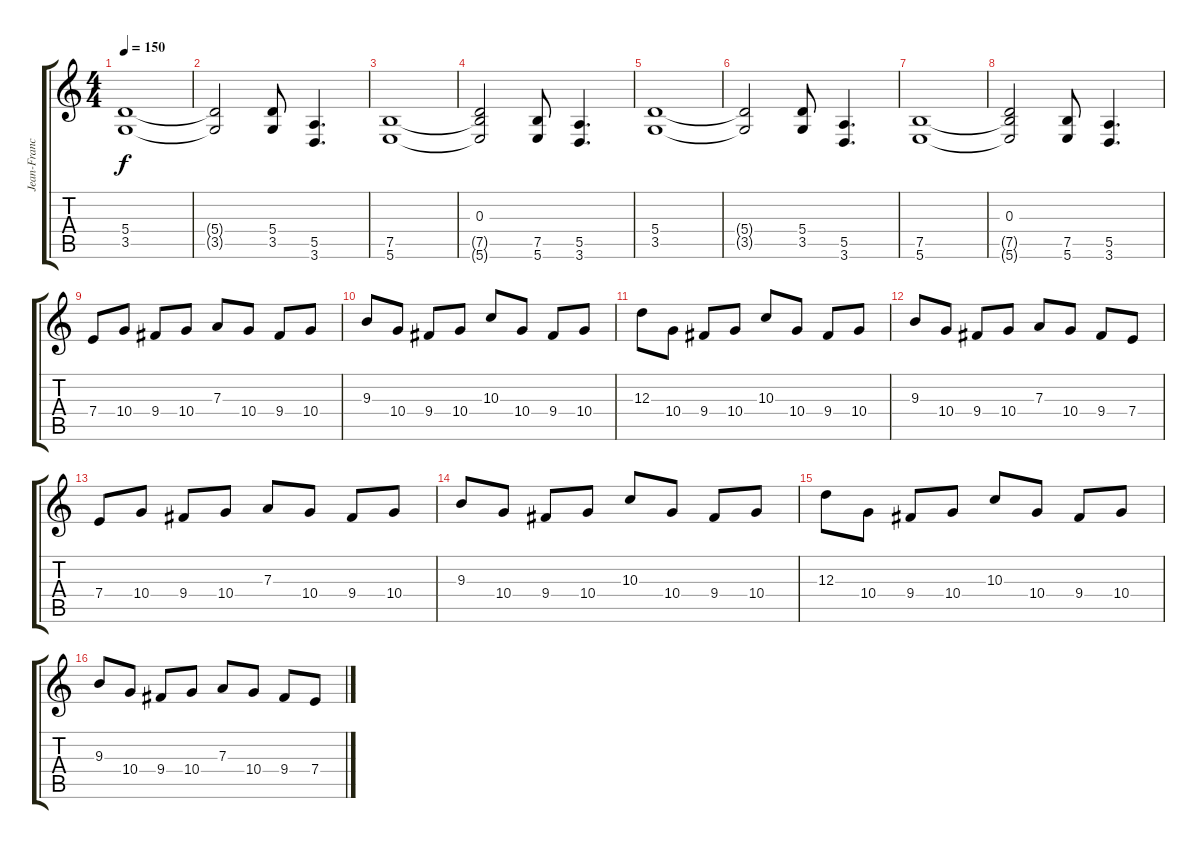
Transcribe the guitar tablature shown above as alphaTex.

\track ("Jean-Francois Dagenals (Lead)" "Jean-Franc") {instrument distortionguitar}
\staff {score tabs}
\tuning (B3 Gb3 D3 A2 E2 B1) {hide}
\ts (4 4)
\tempo 150
\clef g2
\ks c
(5.4 3.5).1{dy f} |
(5.4{t} 3.5{t}).2 (5.4 3.5).8 (5.5 3.6).4{d} |
(7.5 5.6).1 |
(0.3 7.5{t} 5.6{t}).2 (7.5 5.6).8 (5.5 3.6).4{d} |
(5.4 3.5).1 |
(5.4{t} 3.5{t}).2 (5.4 3.5).8 (5.5 3.6).4{d} |
(7.5 5.6).1 |
(0.3 7.5{t} 5.6{t}).2 (7.5 5.6).8 (5.5 3.6).4{d} |
7.4.8 10.4.8 9.4.8 10.4.8 7.3.8 10.4.8 9.4.8 10.4.8 |
9.3.8 10.4.8 9.4.8 10.4.8 10.3.8 10.4.8 9.4.8 10.4.8 |
12.3.8 10.4.8 9.4.8 10.4.8 10.3.8 10.4.8 9.4.8 10.4.8 |
9.3.8 10.4.8 9.4.8 10.4.8 7.3.8 10.4.8 9.4.8 7.4.8 |
7.4.8 10.4.8 9.4.8 10.4.8 7.3.8 10.4.8 9.4.8 10.4.8 |
9.3.8 10.4.8 9.4.8 10.4.8 10.3.8 10.4.8 9.4.8 10.4.8 |
12.3.8 10.4.8 9.4.8 10.4.8 10.3.8 10.4.8 9.4.8 10.4.8 |
9.3.8 10.4.8 9.4.8 10.4.8 7.3.8 10.4.8 9.4.8 7.4.8
